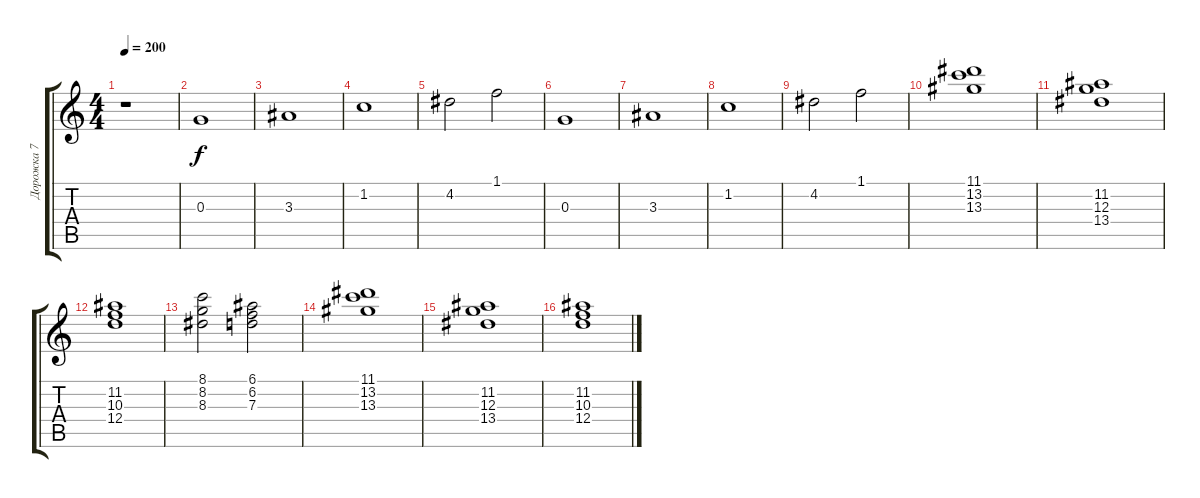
\track ("Дорожка 7" "Дорожка 7") {instrument slapbass1}
\staff {score tabs}
\tuning (E4 B3 G3 D3 A2 E2) {hide}
\ts (4 4)
\tempo 200
\clef g2
\ks c
r.1{dy f} |
0.3.1 |
3.3.1 |
1.2.1 |
4.2.2 1.1.2 |
0.3.1 |
3.3.1 |
1.2.1 |
4.2.2 1.1.2 |
(11.1 13.2 13.3).1 |
(11.2 12.3 13.4).1 |
(11.2 10.3 12.4).1 |
(8.1 8.2 8.3).2 (6.1 6.2 7.3).2 |
(11.1 13.2 13.3).1 |
(11.2 12.3 13.4).1 |
(11.2 10.3 12.4).1
